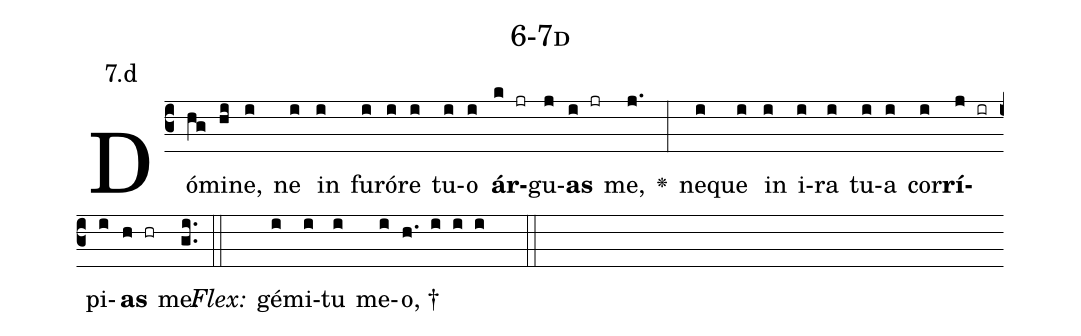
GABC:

name: 6-7d;
annotation: 7.d;
%%
(c3)Dó(hg)mi(hi)ne,(i) ne(i) in(i) fu(i)ró(i)re(i) tu(i)o(i) <b>ár</b>(k jr)gu(j)<b>as</b>(i jr) me,(j.) <v>\greheightstar</v>(:) ne(i)que(i) in(i) i(i)ra(i) tu(i)a(i) cor(i)<b>rí</b>(j ir)pi(i)<b>as</b>(h hr) me.(gi..) (::)
<i>Flex:</i>()  gé(i)mi(i)tu(i) me(i)o, †(h. i i i  ::)

%E(i) u(i) o(j) u(i) a(h) e.(gi..) (::)
